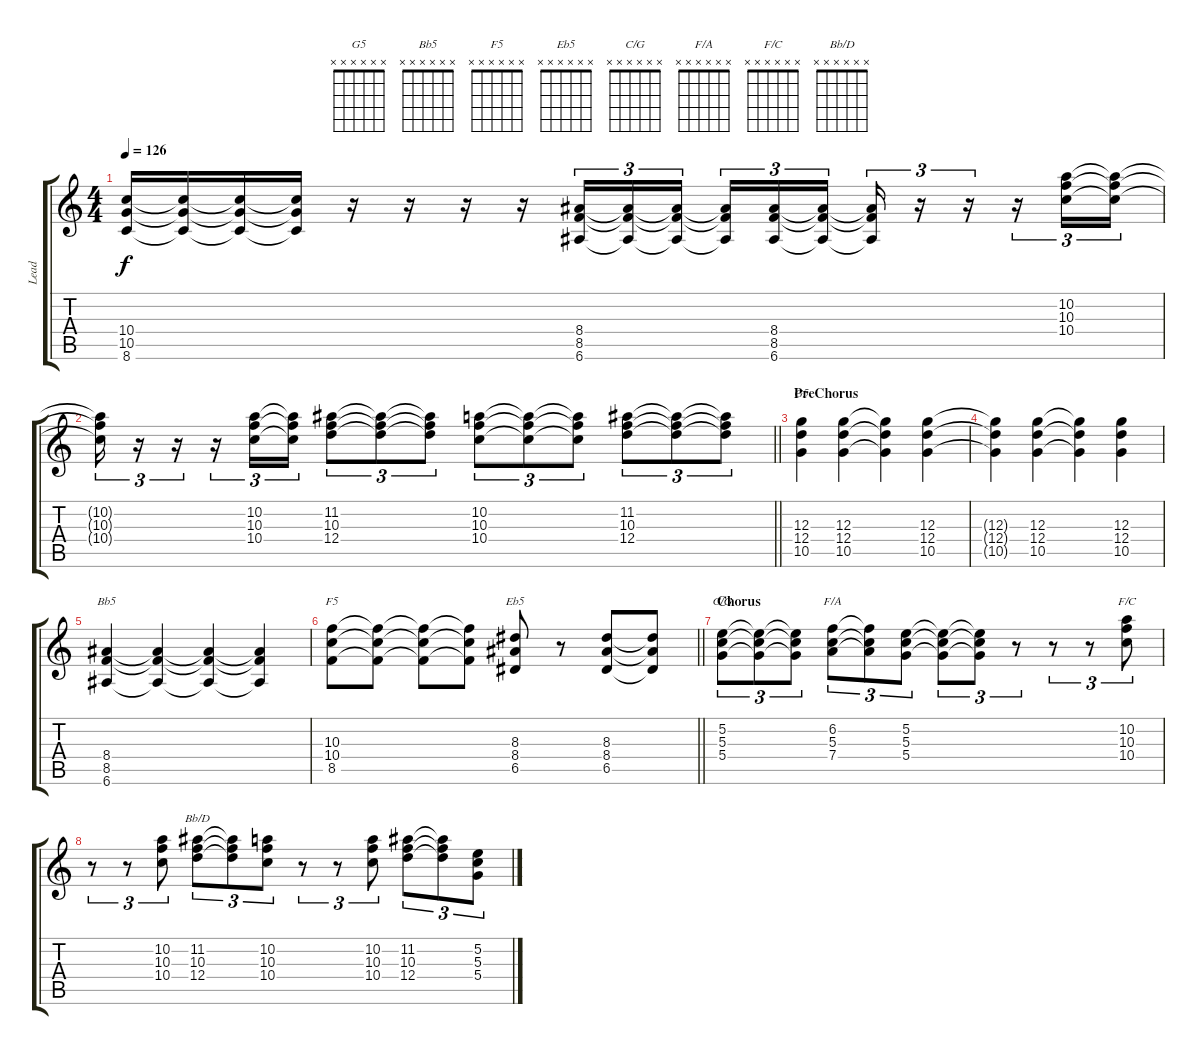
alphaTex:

\track ("Lead" "Lead") {instrument distortionguitar}
\staff {score tabs}
\tuning (E4 B3 G3 D3 A2 E2) {hide}
\chord ("G5" x x x x x x)
\chord ("Bb5" x x x x x x)
\chord ("F5" x x x x x x)
\chord ("Eb5" x x x x x x)
\chord ("C/G" x x x x x x)
\chord ("F/A" x x x x x x)
\chord ("F/C" x x x x x x)
\chord ("Bb/D" x x x x x x)
\ts (4 4)
\tempo 126
\clef g2
\ks c
(10.4 10.5 8.6).16{dy f} (10.4{t} 10.5{t} 8.6{t}).16 (10.4{t} 10.5{t} 8.6{t}).16 (10.4{t} 10.5{t} 8.6{t}).16 r.16 r.16 r.16 r.16 (8.4 8.5 6.6).16{tu (3 2)} (8.4{t} 8.5{t} 6.6{t}).16{tu (3 2)} (8.4{t} 8.5{t} 6.6{t}).16{tu (3 2) beam splitsecondary} (8.4{t} 8.5{t} 6.6{t}).16{tu (3 2)} (8.4 8.5 6.6).16{tu (3 2)} (8.4{t} 8.5{t} 6.6{t}).16{tu (3 2)} (8.4{t} 8.5{t} 6.6{t}).16{tu (3 2)} r.16{tu (3 2)} r.16{tu (3 2)} r.16{tu (3 2)} (10.2 10.3 10.4).16{tu (3 2)} (10.2{t} 10.3{t} 10.4{t}).16{tu (3 2)} |
\barLineRight lightlight
(10.2{t} 10.3{t} 10.4{t}).16{tu (3 2)} r.16{tu (3 2)} r.16{tu (3 2)} r.16{tu (3 2)} (10.2 10.3 10.4).16{tu (3 2)} (10.2{t} 10.3{t} 10.4{t}).16{tu (3 2)} (11.2 10.3 12.4).8{tu (3 2)} (11.2{t} 10.3{t} 12.4{t}).8{tu (3 2)} (11.2{t} 10.3{t} 12.4{t}).8{tu (3 2)} (10.2 10.3 10.4).8{tu (3 2)} (10.2{t} 10.3{t} 10.4{t}).8{tu (3 2)} (10.2{t} 10.3{t} 10.4{t}).8{tu (3 2)} (11.2 10.3 12.4).8{tu (3 2)} (11.2{t} 10.3{t} 12.4{t}).8{tu (3 2)} (11.2{t} 10.3{t} 12.4{t}).8{tu (3 2)} |
\section ("" "PreChorus")
(12.3 12.4 10.5).4{ch "G5"} (12.3 12.4 10.5).4 (12.3{t} 12.4{t} 10.5{t}).4 (12.3 12.4 10.5).4 |
(12.3{t} 12.4{t} 10.5{t}).4 (12.3 12.4 10.5).4 (12.3{t} 12.4{t} 10.5{t}).4 (12.3 12.4 10.5).4 |
(8.4 8.5 6.6).4{ch "Bb5"} (8.4{t} 8.5{t} 6.6{t}).4 (8.4{t} 8.5{t} 6.6{t}).4 (8.4{t} 8.5{t} 6.6{t}).4 |
\barLineRight lightlight
(10.3 10.4 8.5).8{ch "F5"} (10.3{t} 10.4{t} 8.5{t}).8 (10.3{t} 10.4{t} 8.5{t}).8 (10.3{t} 10.4{t} 8.5{t}).8 (8.3 8.4 6.5).8{ch "Eb5"} r.8 (8.3 8.4 6.5).8 (8.3{t} 8.4{t} 6.5{t}).8 |
\section ("" "Chorus")
(5.2 5.3 5.4).8{tu (3 2) ch "C/G"} (5.2{t} 5.3{t} 5.4{t}).8{tu (3 2)} (5.2{t} 5.3{t} 5.4{t}).8{tu (3 2)} (6.2 5.3 7.4).8{tu (3 2) ch "F/A"} (6.2{t} 5.3{t} 7.4{t}).8{tu (3 2)} (5.2 5.3 5.4).8{tu (3 2)} (5.2{t} 5.3{t} 5.4{t}).8{tu (3 2)} (5.2{t} 5.3{t} 5.4{t}).8{tu (3 2)} r.8{tu (3 2)} r.8{tu (3 2)} r.8{tu (3 2)} (10.2 10.3 10.4).8{tu (3 2) ch "F/C"} |
r.8{tu (3 2)} r.8{tu (3 2)} (10.2 10.3 10.4).8{tu (3 2)} (11.2 10.3 12.4).8{tu (3 2) ch "Bb/D"} (11.2{t} 10.3{t} 12.4{t}).8{tu (3 2)} (10.2 10.3 10.4).8{tu (3 2)} r.8{tu (3 2)} r.8{tu (3 2)} (10.2 10.3 10.4).8{tu (3 2)} (11.2 10.3 12.4).8{tu (3 2)} (11.2{t} 10.3{t} 12.4{t}).8{tu (3 2)} (5.2 5.3 5.4).8{tu (3 2)}
